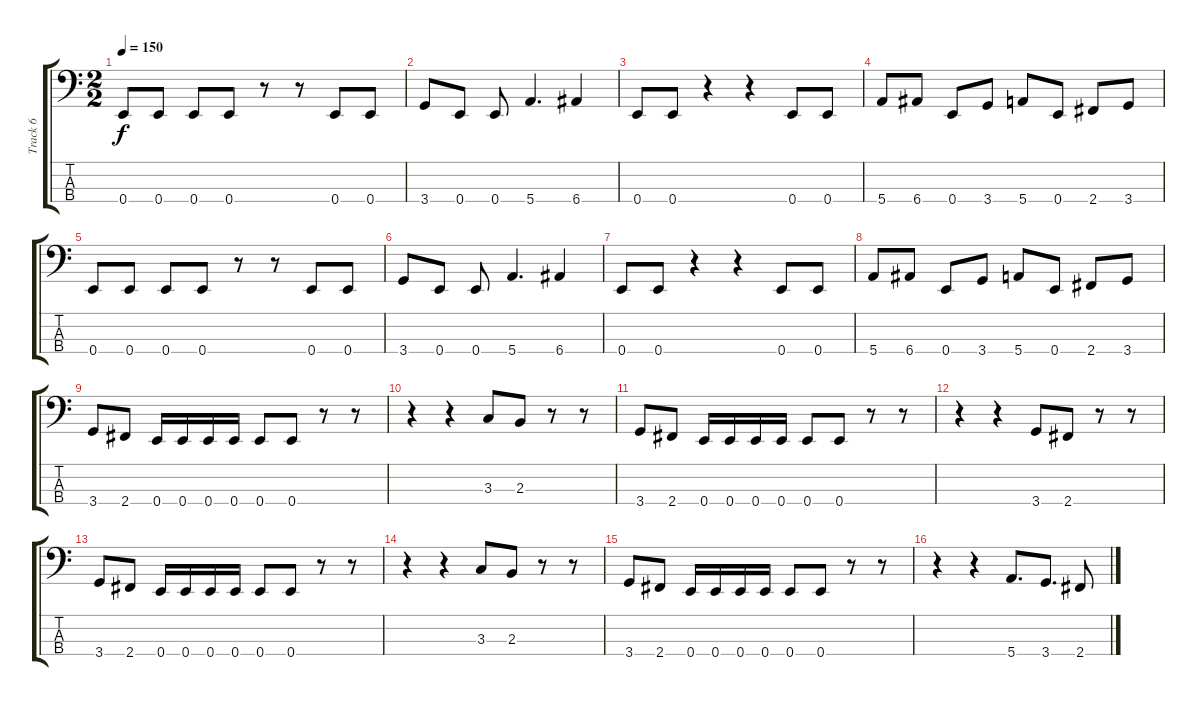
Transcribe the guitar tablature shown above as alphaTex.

\track ("Track 6" "Track 6") {instrument electricbassfinger}
\staff {score tabs}
\tuning (G2 D2 A1 E1) {hide}
\ts (2 2)
\tempo 150
\clef f4
\ks c
0.4.8{dy f} 0.4.8 0.4.8 0.4.8 r.8 r.8 0.4.8 0.4.8 |
3.4.8 0.4.8 0.4.8 5.4.4{d} 6.4.4 |
0.4.8 0.4.8 r.4 r.4 0.4.8 0.4.8 |
5.4.8 6.4.8 0.4.8 3.4.8 5.4.8 0.4.8 2.4.8 3.4.8 |
0.4.8 0.4.8 0.4.8 0.4.8 r.8 r.8 0.4.8 0.4.8 |
3.4.8 0.4.8 0.4.8 5.4.4{d} 6.4.4 |
0.4.8 0.4.8 r.4 r.4 0.4.8 0.4.8 |
5.4.8 6.4.8 0.4.8 3.4.8 5.4.8 0.4.8 2.4.8 3.4.8 |
3.4.8 2.4.8 0.4.16 0.4.16 0.4.16 0.4.16 0.4.8 0.4.8 r.8 r.8 |
r.4 r.4 3.3.8 2.3.8 r.8 r.8 |
3.4.8 2.4.8 0.4.16 0.4.16 0.4.16 0.4.16 0.4.8 0.4.8 r.8 r.8 |
r.4 r.4 3.4.8 2.4.8 r.8 r.8 |
3.4.8 2.4.8 0.4.16 0.4.16 0.4.16 0.4.16 0.4.8 0.4.8 r.8 r.8 |
r.4 r.4 3.3.8 2.3.8 r.8 r.8 |
3.4.8 2.4.8 0.4.16 0.4.16 0.4.16 0.4.16 0.4.8 0.4.8 r.8 r.8 |
r.4 r.4 5.4.8{d} 3.4.8{d} 2.4.8
